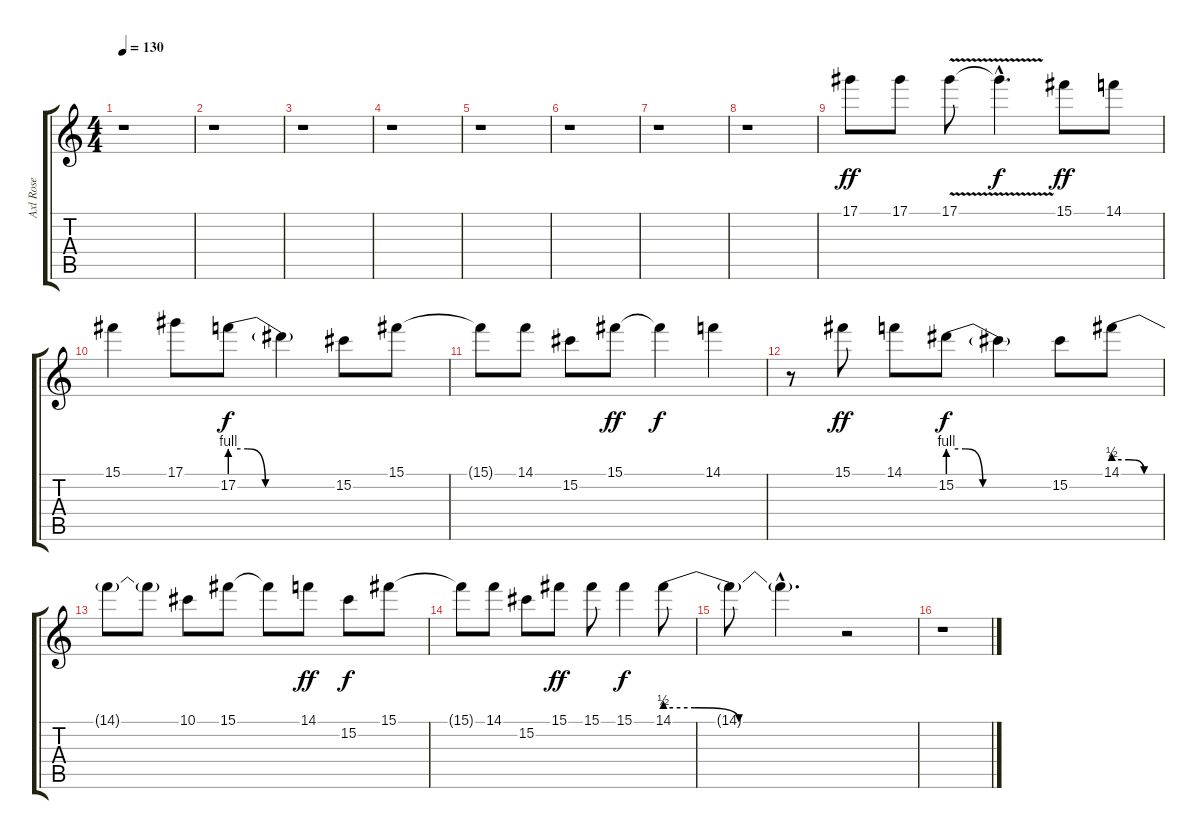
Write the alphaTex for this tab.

\track ("Axl Rose" "Axl Rose") {instrument overdrivenguitar}
\staff {score tabs}
\tuning (Eb4 Bb3 Gb3 Db3 Ab2 Eb2) {hide}
\ts (4 4)
\tempo 130
\clef g2
\ks c
r.1{dy ff} |
r.1 |
r.1 |
r.1 |
r.1 |
r.1 |
r.1 |
r.1 |
17.1.8 17.1.8 17.1{v}.8 17.1{hac t}.4{d dy f} 15.1.8{dy ff} 14.1.8 |
15.1.4 17.1.8 17.2{be (custom 0 4 10 4 20 0 40 0 60 0)}.8{dy f} 17.2{t}.4 15.2.8 15.1.8 |
15.1{t}.8 14.1.8 15.2.8 15.1.8{dy ff} 15.1{t}.4{dy f} 14.1.4 |
r.8 15.1.8{dy ff} 14.1.8 15.2{be (custom 0 4 10 4 20 0 40 0 60 0)}.8{dy f} 15.2{t}.4 15.2.8 14.1{be (custom 0 2 20 2 40 0 60 0)}.8 |
14.1{t}.8 14.1{t}.8 10.1.8 15.1.8 15.1{t}.8 14.1.8{dy ff} 15.2.8{dy f} 15.1.8 |
15.1{t}.8 14.1.8 15.2.8 15.1.8{dy ff} 15.1.8 15.1.4{dy f} 14.1{be (custom 0 2 10 2 25 0 40 0 60 0)}.8 |
14.1{t}.8 14.1{hac t}.4{d} r.2 |
r.1
